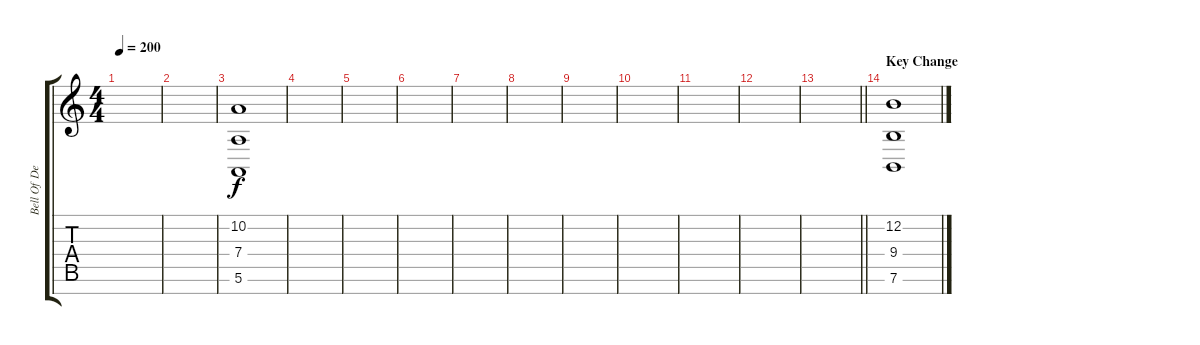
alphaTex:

\track ("Bell Of Death" "Bell Of De") {instrument tubularbells}
\staff {score tabs}
\tuning (E4 B3 G3 D3 A2 E2 B1) {hide}
\ts (4 4)
\tempo 200
\clef g2
\ks c
|
|
(10.2 7.4 5.6).1 |
|
|
|
|
|
|
|
|
|
\barLineRight lightlight
|
\section ("" "Key Change")
(12.2 9.4 7.6).1
